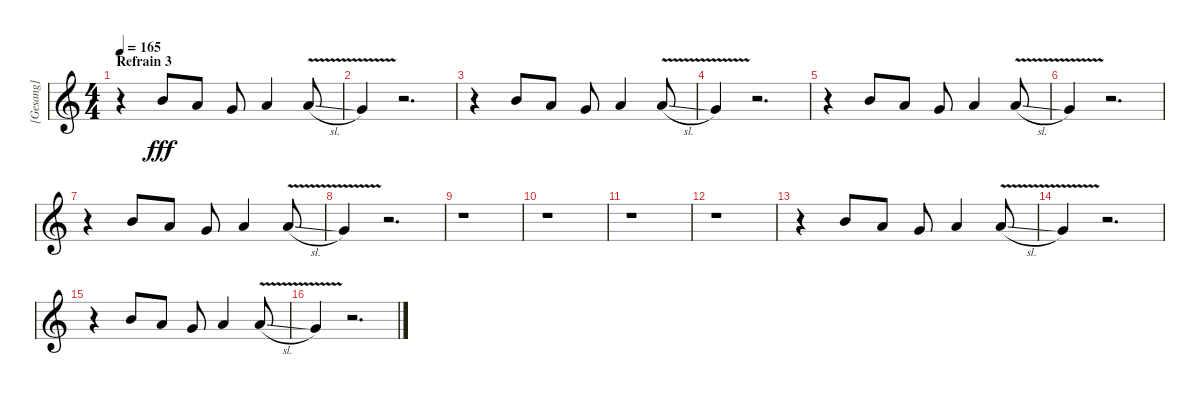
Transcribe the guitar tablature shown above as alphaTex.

\track ("[Gesang]" "[Gesang]") {instrument altosax}
\staff {score}
\tuning (E4 B3 G3 D3 A2 E2) {hide}
\ts (4 4)
\section ("" "Refrain 3")
\tempo 165
\clef g2
\ks c
r.4{dy fff} 7.1.8{volume 16} 5.1.8 3.1.8 5.1.4 5.1{v sl}.8 |
3.1{v}.4 r.2{d} |
r.4 7.1.8 5.1.8 3.1.8 5.1.4 5.1{v sl}.8 |
3.1{v}.4 r.2{d} |
r.4 7.1.8 5.1.8 3.1.8 5.1.4 5.1{v sl}.8 |
3.1{v}.4 r.2{d} |
r.4 7.1.8 5.1.8 3.1.8 5.1.4 5.1{v sl}.8 |
3.1{v}.4 r.2{d} |
r.1 |
r.1 |
r.1 |
r.1 |
r.4 7.1.8 5.1.8 3.1.8 5.1.4 5.1{v sl}.8 |
3.1{v}.4 r.2{d} |
r.4 7.1.8 5.1.8 3.1.8 5.1.4 5.1{v sl}.8 |
3.1{v}.4 r.2{d}
